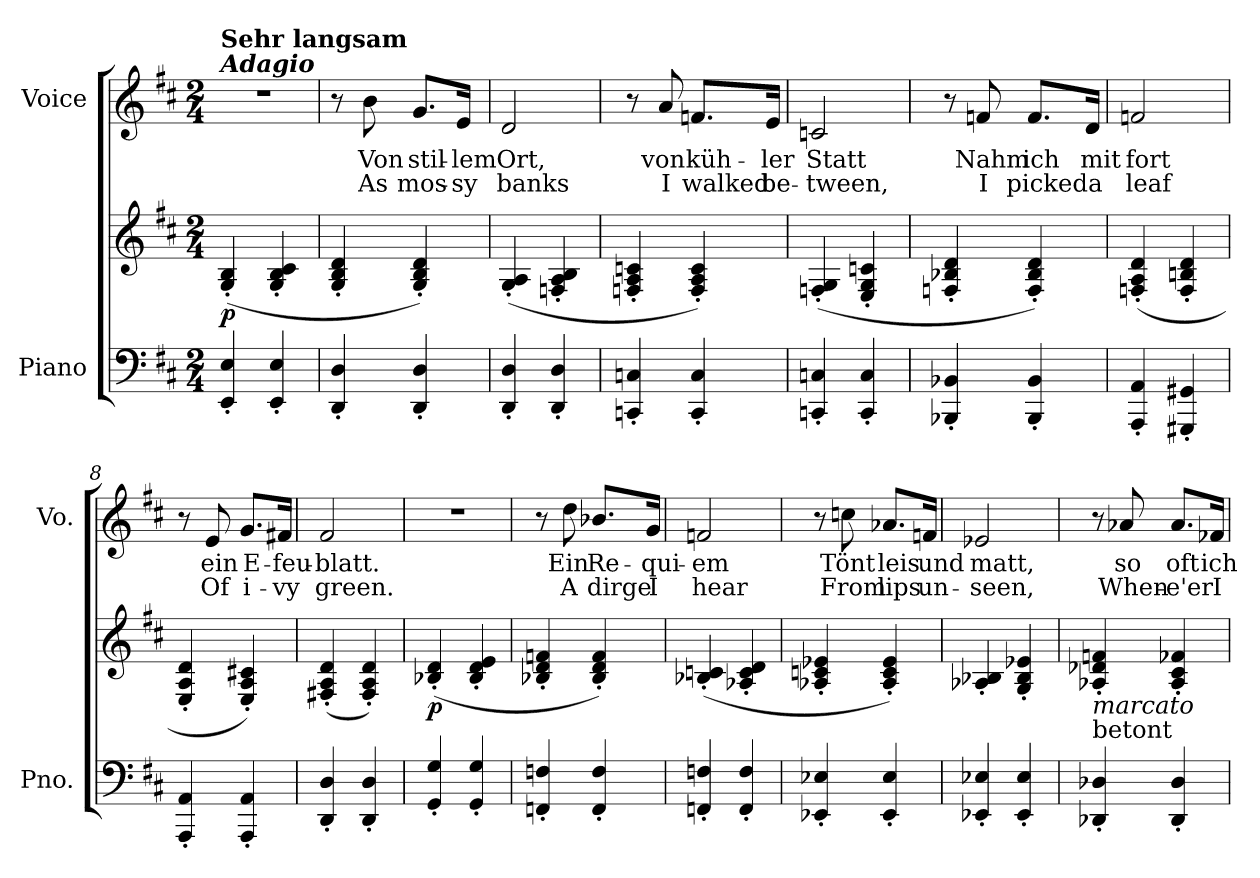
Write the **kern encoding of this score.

**kern	**kern	**dynam	**kern	**text	**text
*part2	*part2	*part2	*part1	*part1	*part1
*staff3	*staff2	*staff2/3	*staff1	*staff1	*staff1
*I"Piano	*	*	*I"Voice	*	*
*I'Pno.	*	*	*I'Vo.	*	*
*clefF4	*clefG2	*	*clefG2	*	*
*k[f#c#]	*k[f#c#]	*	*k[f#c#]	*	*
*M2/4	*M2/4	*	*M2/4	*	*
=1	=1	=1	=1	=1	=1
!	!	!	!LO:TX:a:Bi:t=Adagio	!	!
!	!	!	!LO:TX:a:B:t=Sehr langsam	!	!
!	!	!LO:DY:b	!	!	!
4EE/' 4E/'	(>4G/' 4B/'	p	2r	.	.
4EE/' 4E/'	4G/' 4B/' 4c#/'	.	.	.	.
=2	=2	=2	=2	=2	=2
4DD/' 4D/'	4G/' 4B/' 4d/'	.	8r	.	.
!	!	!	!	!LO:LY:b	!LO:LY:b
.	.	.	8b\	Von	As
!	!	!	!	!LO:LY:b	!LO:LY:b
4DD/' 4D/'	4G/' 4B/' 4d/')	.	8.g/L	stil-	mos-
!	!	!	!	!LO:LY:b	!LO:LY:b
.	.	.	16e/Jk	-lem	-sy
=3	=3	=3	=3	=3	=3
!	!	!	!	!LO:LY:b	!LO:LY:b
4DD/' 4D/'	(>4G/' 4A/'	.	2d/	Ort,	banks
4DD/' 4D/'	4Fn/' 4A/' 4B/'	.	.	.	.
=4	=4	=4	=4	=4	=4
4CCn/' 4Cn/'	4Fn/' 4A/' 4cn/'	.	8r	.	.
!	!	!	!	!LO:LY:b	!LO:LY:b
.	.	.	8a/	von	I
!	!	!	!	!LO:LY:b	!LO:LY:b
4CC/' 4C/'	4F/' 4A/' 4c/')	.	8.fn/L	küh-	walked
!	!	!	!	!LO:LY:b	!LO:LY:b
.	.	.	16e/Jk	-ler	be-
=5	=5	=5	=5	=5	=5
!	!	!	!	!LO:LY:b	!LO:LY:b
4CCn/' 4Cn/'	(>4Fn/' 4G/'	.	2cn/	Statt	-tween,
4CC/' 4C/'	4E/' 4G/' 4cn/'	.	.	.	.
=6	=6	=6	=6	=6	=6
4BBB-X/' 4BB-X/'	4Fn/' 4B-X/' 4d/'	.	8r	.	.
!	!	!	!	!LO:LY:b	!LO:LY:b
.	.	.	8fn/	Nahm	I
!	!	!	!	!LO:LY:b	!LO:LY:b
4BBB-/' 4BB-/'	4F/' 4B-/' 4d/')	.	8.f/L	ich	picked
!	!	!	!	!LO:LY:b	!LO:LY:b
.	.	.	16d/Jk	mit	a
!!LO:LB:g=z
=7	=7	=7	=7	=7	=7
!	!	!	!	!LO:LY:b	!LO:LY:b
4AAA/' 4AA/'	(>4Fn/' 4A/' 4d/'	.	2fn/	fort	leaf
4GGG#X/' 4GG#X/'	4F/' 4Bn/' 4d/'	.	.	.	.
=8	=8	=8	=8	=8	=8
4AAA/' 4AA/'	4E/' 4A/' 4d/'	.	8r	.	.
!	!	!	!	!LO:LY:b	!LO:LY:b
.	.	.	8e/	ein	Of
!	!	!	!	!LO:LY:b	!LO:LY:b
4AAA/' 4AA/'	4E/' 4A/' 4c#X/')	.	8.g/L	E-	i-
!	!	!	!	!LO:LY:b	!LO:LY:b
.	.	.	16f#X/Jk	-feu-	-vy
=9	=9	=9	=9	=9	=9
!	!	!	!	!LO:LY:b	!LO:LY:b
4DD/' 4D/'	(>4F#X/' 4A/' 4d/'	.	2f#/	-blatt.	green.
4DD/' 4D/'	4F#/' 4A/' 4d/')	.	.	.	.
=10	=10	=10	=10	=10	=10
!	!	!LO:DY:b	!	!	!
4GG/' 4G/'	(>4B-X/' 4d/'	p	2r	.	.
4GG/' 4G/'	4B-/' 4d/' 4e/'	.	.	.	.
=11	=11	=11	=11	=11	=11
4FFn/' 4Fn/'	4B-X/' 4d/' 4fn/'	.	8r	.	.
!	!	!	!	!LO:LY:b	!LO:LY:b
.	.	.	8dd\	Ein	A
!	!	!	!	!LO:LY:b	!LO:LY:b
4FF/' 4F/'	4B-/' 4d/' 4f/')	.	8.b-X/L	Re-	dirge
!	!	!	!	!LO:LY:b	!LO:LY:b
.	.	.	16g/Jk	-qui-	I
=12	=12	=12	=12	=12	=12
!	!	!	!	!LO:LY:b	!LO:LY:b
4FFn/' 4Fn/'	(>4B-X/' 4cn/'	.	2fn/	-em	hear
4FF/' 4F/'	4A-X/' 4c/' 4d/'	.	.	.	.
=13	=13	=13	=13	=13	=13
4EE-X/' 4E-X/'	4A-X/' 4cn/' 4e-X/'	.	8r	.	.
!	!	!	!	!LO:LY:b	!LO:LY:b
.	.	.	8ccn\	Tönt	From
!	!	!	!	!LO:LY:b	!LO:LY:b
4EE-/' 4E-/'	4A-/' 4c/' 4e-/')	.	8.a-X/L	leis	lips
!	!	!	!	!LO:LY:b	!LO:LY:b
.	.	.	16fn/Jk	und	un-
=14	=14	=14	=14	=14	=14
!	!	!	!	!LO:LY:b	!LO:LY:b
4EE-X/' 4E-X/'	4A-X/' 4B-X/'	.	2e-X/	matt,	-seen,
4EE-/' 4E-/'	4G/' 4B-/' 4e-X/'	.	.	.	.
!!LO:LB:g=z
=15	=15	=15	=15	=15	=15
!	!LO:TX:b:i:t=marcato	!	!	!	!
!LO:TX:a:t=betont	!	!	!	!	!
4DD-X/' 4D-X/'	4A-X/' 4d-X/' 4fn/'	.	8r	.	.
!	!	!	!	!LO:LY:b	!LO:LY:b
.	.	.	8a-X/	so	When-
!	!	!	!	!LO:LY:b	!LO:LY:b
4DD-/' 4D-/'	4A-/' 4c#/' 4f-X/'	.	8.a-/L	oft	-e'er
!	!	!	!	!LO:LY:b	!LO:LY:b
.	.	.	16f-X/Jk	ich	I
=	=	=	=	=	=
*-	*-	*-	*-	*-	*-
